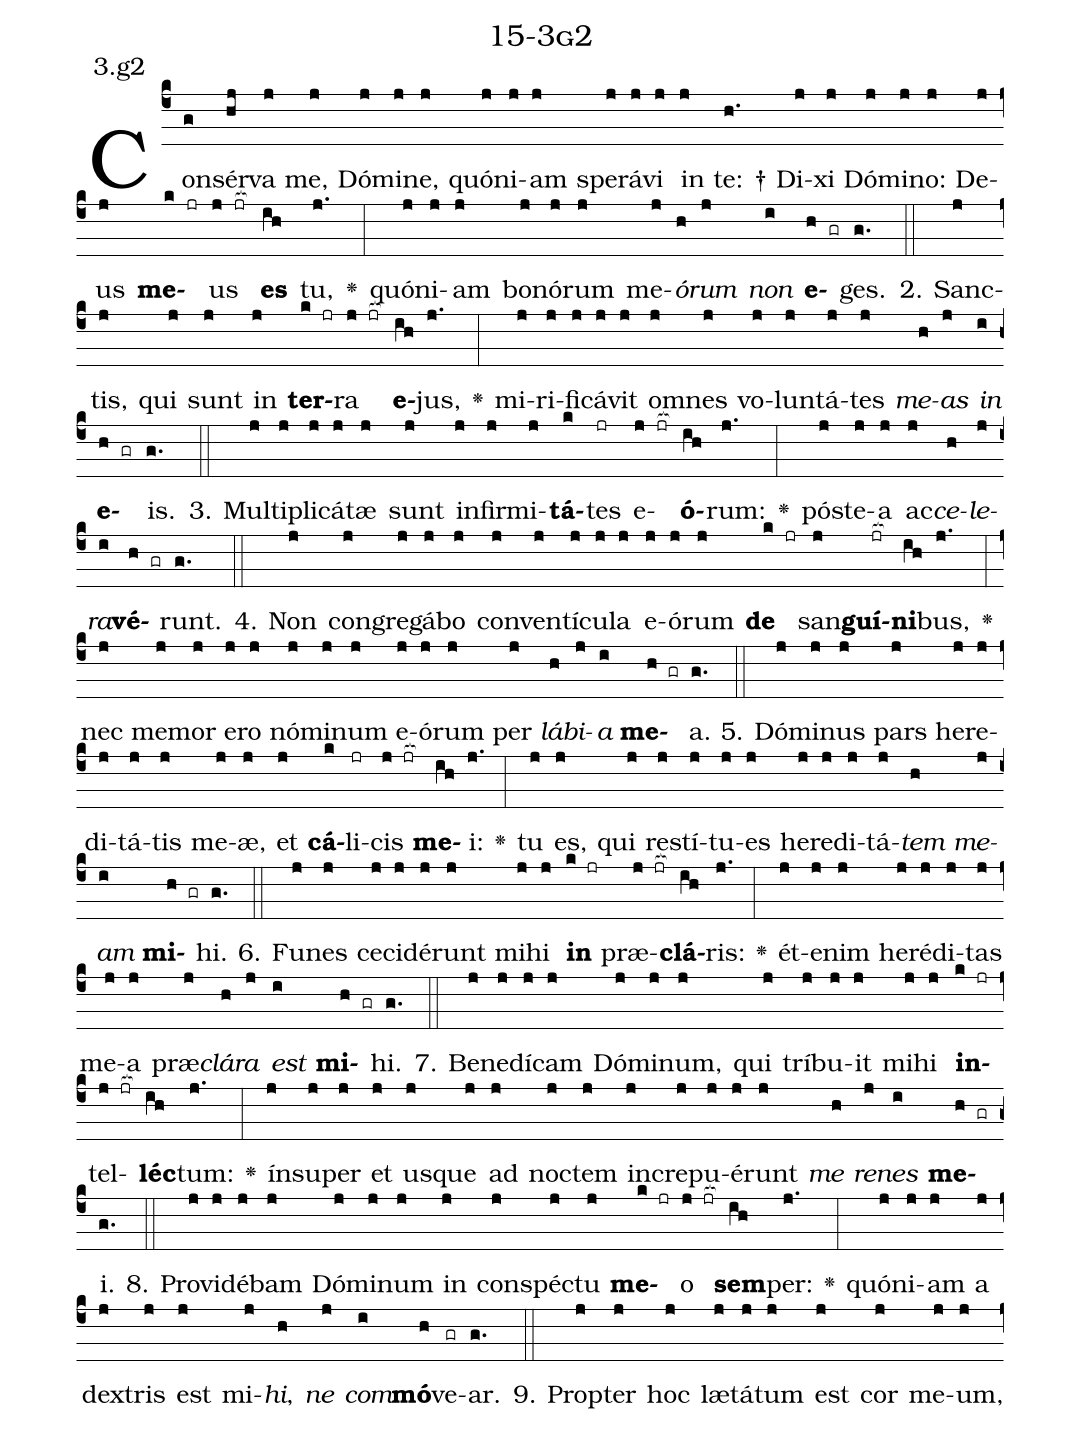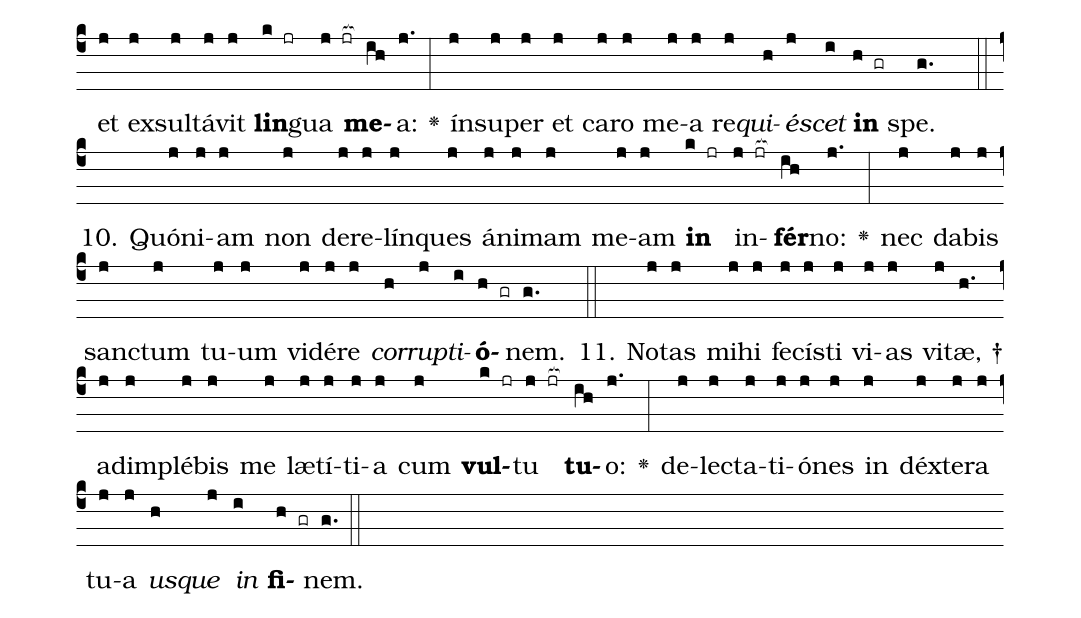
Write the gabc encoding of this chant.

name: 15-3g2;
annotation: 3.g2;
%%
(c4)Con(g)sér(hj)va(j) me,(j) Dó(j)mi(j)ne,(j) quón(j)i(j)am(j) spe(j)rá(j)vi(j) in(j) te: †(h.) Di(j)xi(j) Dó(j)mi(j)no:(j) De(j)us(j) <b>me</b>(k jr)us(j jr[ocb:1{]) <b>es</b>(ih[ocb:0}]) tu,(j.) <v>\greheightstar</v>(:) quón(j)i(j)am(j) bo(j)nó(j)rum(j) me(j)<i>ó</i>(h)<i>rum</i>(j) <i>non</i>(i) <b>e</b>(h gr)ges.(g.) (::)
2. Sanc(j)tis,(j) qui(j) sunt(j) in(j) <b>ter</b>(k jr)ra(j jr[ocb:1{]) <b>e</b>(ih[ocb:0}])jus,(j.) <v>\greheightstar</v>(:) mi(j)ri(j)fi(j)cá(j)vit(j) om(j)nes(j) vo(j)lun(j)tá(j)tes(j) <i>me</i>(h)<i>as</i>(j) <i>in</i>(i) <b>e</b>(h gr)is.(g.) (::)
3. Mul(j)ti(j)pli(j)cá(j)tæ(j) sunt(j) in(j)fir(j)mi(j)<b>tá</b>(k)tes(jr) e(j jr[ocb:1{])<b>ó</b>(ih[ocb:0}])rum:(j.) <v>\greheightstar</v>(:) póst(j)e(j)a(j) ac(j)<i>ce</i>(h)<i>le</i>(j)<i>ra</i>(i)<b>vé</b>(h gr)runt.(g.) (::)
4. Non(j) con(j)gre(j)gá(j)bo(j) con(j)ven(j)tí(j)cu(j)la(j) e(j)ó(j)rum(j) <b>de</b>(k jr) san(j)<b>guí</b>(jr[ocb:1{])<b>ni</b>(ih[ocb:0}])bus,(j.) <v>\greheightstar</v>(:) nec(j) me(j)mor(j) e(j)ro(j) nó(j)mi(j)num(j) e(j)ó(j)rum(j) per(j) <i>lá</i>(h)<i>bi</i>(j)<i>a</i>(i) <b>me</b>(h gr)a.(g.) (::)
5. Dó(j)mi(j)nus(j) pars(j) he(j)re(j)di(j)tá(j)tis(j) me(j)æ,(j) et(j) <b>cá</b>(k)li(jr)cis(j jr[ocb:1{]) <b>me</b>(ih[ocb:0}])i:(j.) <v>\greheightstar</v>(:) tu(j) es,(j) qui(j) re(j)stí(j)tu(j)es(j) he(j)re(j)di(j)tá(j)<i>tem</i>(h) <i>me</i>(j)<i>am</i>(i) <b>mi</b>(h gr)hi.(g.) (::)
6. Fu(j)nes(j) ce(j)ci(j)dé(j)runt(j) mi(j)hi(j) <b>in</b>(k jr) præ(j jr[ocb:1{])<b>clá</b>(ih[ocb:0}])ris:(j.) <v>\greheightstar</v>(:) ét(j)e(j)nim(j) he(j)ré(j)di(j)tas(j) me(j)a(j) præ(j)<i>clá</i>(h)<i>ra</i>(j) <i>est</i>(i) <b>mi</b>(h gr)hi.(g.) (::)
7. Be(j)ne(j)dí(j)cam(j) Dó(j)mi(j)num,(j) qui(j) trí(j)bu(j)it(j) mi(j)hi(j) <b>in</b>(k jr)tel(j jr[ocb:1{])<b>léc</b>(ih[ocb:0}])tum:(j.) <v>\greheightstar</v>(:) ín(j)su(j)per(j) et(j) us(j)que(j) ad(j) noc(j)tem(j) in(j)cre(j)pu(j)é(j)runt(j) <i>me</i>(h) <i>re</i>(j)<i>nes</i>(i) <b>me</b>(h gr)i.(g.) (::)
8. Pro(j)vi(j)dé(j)bam(j) Dó(j)mi(j)num(j) in(j) con(j)spéc(j)tu(j) <b>me</b>(k jr)o(j jr[ocb:1{]) <b>sem</b>(ih[ocb:0}])per:(j.) <v>\greheightstar</v>(:) quón(j)i(j)am(j) a(j) dex(j)tris(j) est(j) mi(j)<i>hi</i>,(h) <i>ne</i>(j) <i>com</i>(i)<b>mó</b>(h)ve(gr)ar.(g.) (::)
9. Prop(j)ter(j) hoc(j) læ(j)tá(j)tum(j) est(j) cor(j) me(j)um,(j) et(j) ex(j)sul(j)tá(j)vit(j) <b>lin</b>(k jr)gua(j jr[ocb:1{]) <b>me</b>(ih[ocb:0}])a:(j.) <v>\greheightstar</v>(:) ín(j)su(j)per(j) et(j) ca(j)ro(j) me(j)a(j) re(j)<i>qui</i>(h)<i>é</i>(j)<i>scet</i>(i) <b>in</b>(h gr) spe.(g.) (::)
10. Quón(j)i(j)am(j) non(j) de(j)re(j)lín(j)ques(j) á(j)ni(j)mam(j) me(j)am(j) <b>in</b>(k jr) in(j jr[ocb:1{])<b>fér</b>(ih[ocb:0}])no:(j.) <v>\greheightstar</v>(:) nec(j) da(j)bis(j) sanc(j)tum(j) tu(j)um(j) vi(j)dé(j)re(j) <i>cor</i>(h)<i>rup</i>(j)<i>ti</i>(i)<b>ó</b>(h gr)nem.(g.) (::)
11. No(j)tas(j) mi(j)hi(j) fe(j)cís(j)ti(j) vi(j)as(j) vi(j)tæ, †(h.) ad(j)im(j)plé(j)bis(j) me(j) læ(j)tí(j)ti(j)a(j) cum(j) <b>vul</b>(k jr)tu(j jr[ocb:1{]) <b>tu</b>(ih[ocb:0}])o:(j.) <v>\greheightstar</v>(:) de(j)lec(j)ta(j)ti(j)ó(j)nes(j) in(j) déx(j)te(j)ra(j) tu(j)a(j) <i>us</i>(h)<i>que</i>(j) <i>in</i>(i) <b>fi</b>(h gr)nem.(g.) (::)
